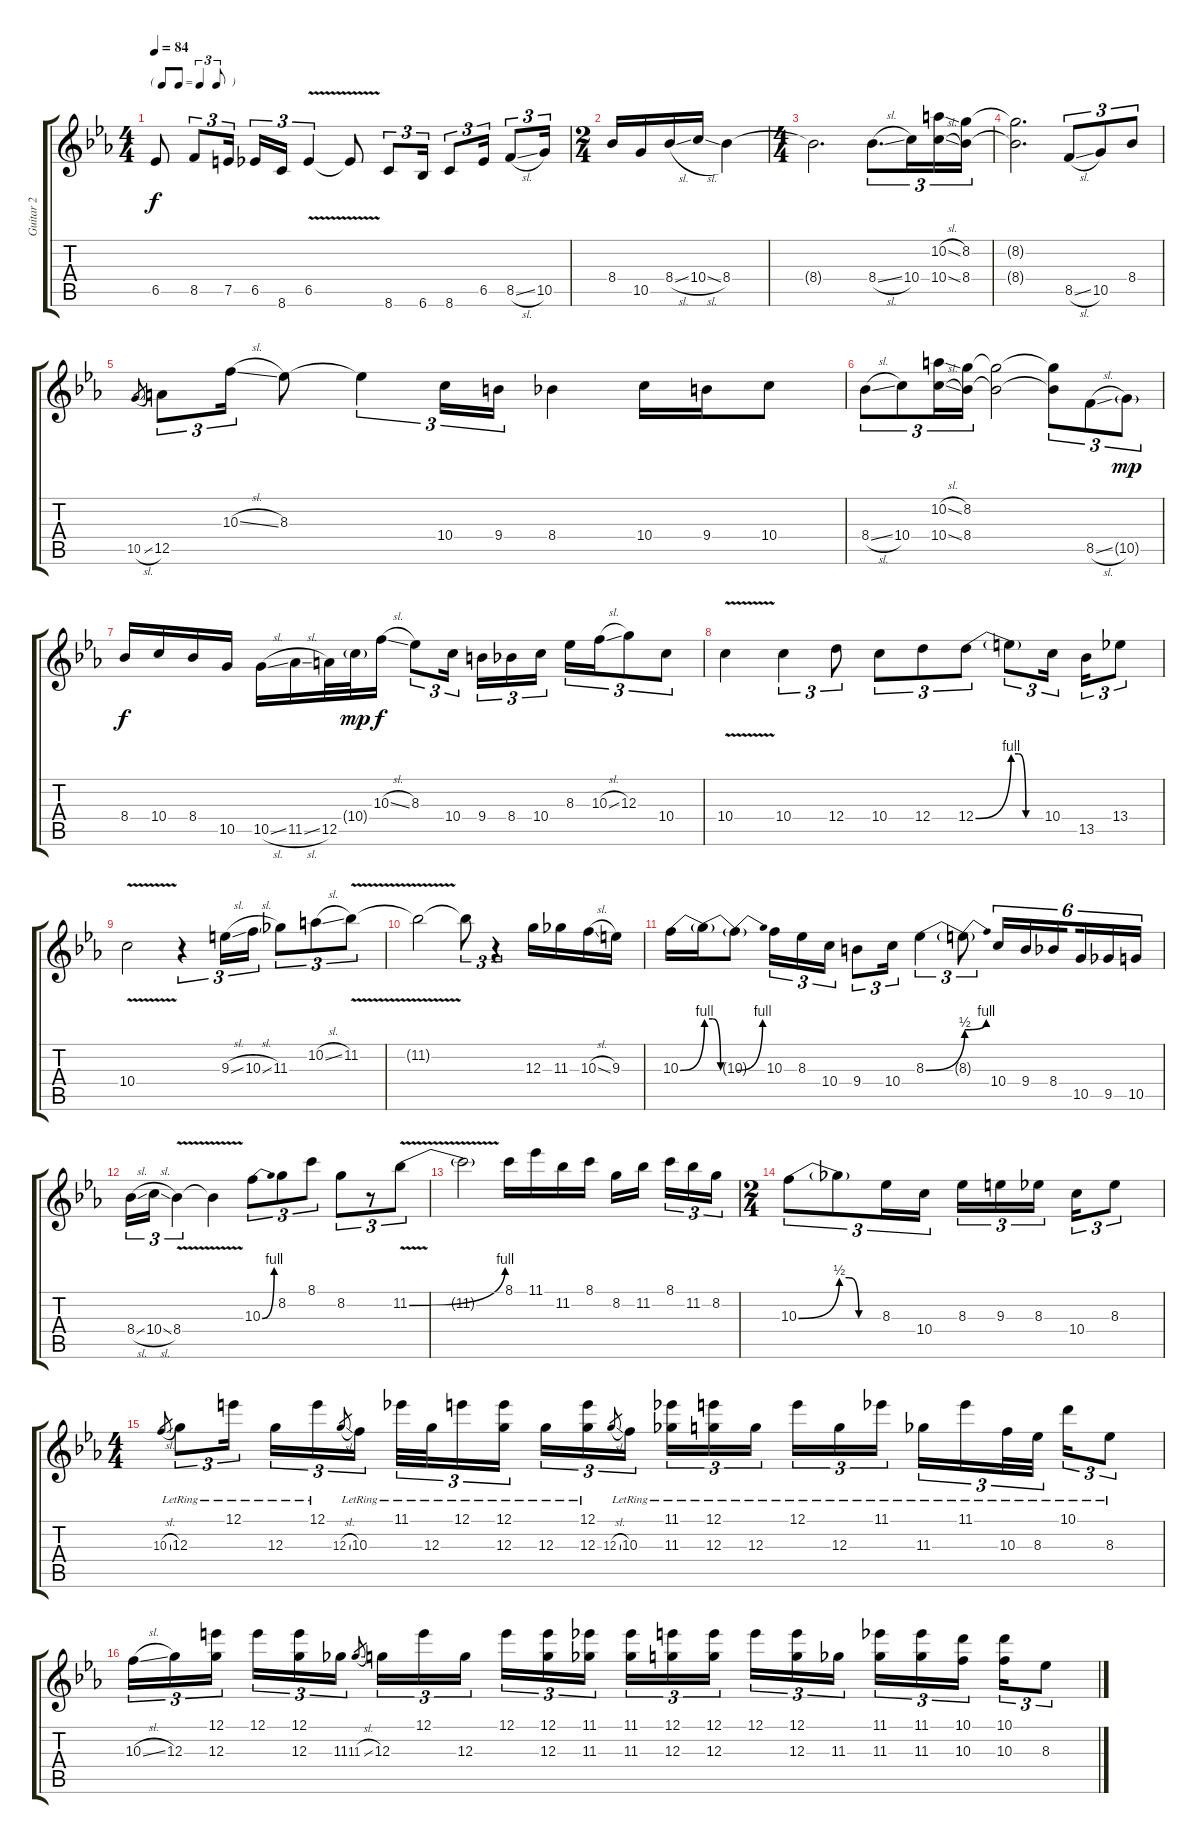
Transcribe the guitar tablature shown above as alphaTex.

\track ("Guitar 2" "Guitar 2") {instrument distortionguitar}
\staff {score tabs}
\tuning (E4 B3 G3 D3 A2 E2) {hide}
\ts (4 4)
\tf triplet8th
\tempo 84
\clef g2
\ks eb
6.5.8{dy f} 8.5.8{tu (3 2)} 7.5.16{tu (3 2)} 6.5.16{tu (3 2)} 8.6.16{tu (3 2)} 6.5{v}.4{tu (3 2)} 6.5{t}.8 8.6.8{tu (3 2)} 6.6.16{tu (3 2)} 8.6.8{tu (3 2)} 6.5.16{tu (3 2)} 8.5{sl}.8{tu (3 2)} 10.5.16{tu (3 2)} |
\ts (2 4)
8.4.16 10.5.16 8.4{sl}.16 10.4{sl}.16 8.4.4 |
\ts (4 4)
8.4{t}.2{d} 8.4{sl}.8{d tu (3 2)} 10.4.16{tu (3 2)} (10.2{sl} 10.4{sl}).16{tu (3 2)} (8.2 8.4).16{tu (3 2)} |
(8.2{t} 8.4{t}).2{d} 8.5{sl}.8{tu (3 2)} 10.5.8{tu (3 2)} 8.4.8{tu (3 2)} |
10.5{sl}.8{gr} 12.5.8{tu (3 2)} 10.3{sl}.16{tu (3 2)} 8.3.8 8.3{t}.4{tu (3 2)} 10.4.16{tu (3 2)} 9.4.16{tu (3 2)} 8.4.4 10.4.16 9.4.16 10.4.8 |
8.4{sl}.8{tu (3 2)} 10.4.8{tu (3 2)} (10.2{sl} 10.4{sl}).16{tu (3 2)} (8.2 8.4).16{tu (3 2)} (8.2{t} 8.4{t}).2 (8.2{t} 8.4{t}).8{tu (3 2)} 8.5{sl}.8{tu (3 2)} 10.5{g}.8{tu (3 2) dy mp} |
8.4.16{dy f} 10.4.16 8.4.16 10.5.16 10.5{sl}.16 11.5{sl}.16 12.5.32 10.4{g}.32{dy mp} 10.3{sl}.16{dy f} 8.3.8{tu (3 2)} 10.4.16{tu (3 2) beam splitsecondary} 9.4.16{tu (3 2)} 8.4.16{tu (3 2)} 10.4.16{tu (3 2)} 8.3.16{tu (3 2)} 10.3{sl}.16{tu (3 2)} 12.3.8{tu (3 2)} 10.4.8{tu (3 2)} |
10.4{v}.4 10.4.4{tu (3 2)} 12.4.8{tu (3 2)} 10.4.8{tu (3 2)} 12.4.8{tu (3 2)} 12.4{be (bend 0 0 60 4)}.8{tu (3 2)} 12.4{be (custom 0 4 15 4 30 0 60 0) t}.8{tu (3 2)} 10.4.16{tu (3 2) beam splitsecondary} 13.5.16{tu (3 2)} 13.4.8{tu (3 2)} |
10.4{v}.2 r.4{tu (3 2)} 9.3{sl}.16{tu (3 2)} 10.3{sl}.16{tu (3 2)} 11.3.8{tu (3 2)} 10.2{sl}.8{tu (3 2)} 11.2{v}.8{tu (3 2)} |
11.2{t}.2 11.2{t}.8{tu (3 2)} r.4{tu (3 2)} 12.3.16 11.3.16 10.3{sl}.16 9.3.16 |
10.3{be (bend 0 0 60 4)}.16 10.3{be (custom 0 4 15 4 30 0 60 0) t}.16 10.3{be (bend 0 0 60 4) t}.8 10.3.16{tu (3 2)} 8.3.16{tu (3 2)} 10.4.16{tu (3 2)} 9.4.8{tu (3 2)} 10.4.16{tu (3 2)} 8.3{be (bend 0 0 60 2)}.4{tu (3 2)} 8.3{be (bend 0 2 60 4) t}.8{tu (3 2)} 10.4.16{tu (6 4)} 9.4.16{tu (6 4)} 8.4.16{tu (6 4) beam splitsecondary} 10.5.16{tu (6 4)} 9.5.16{tu (6 4)} 10.5.16{tu (6 4)} |
8.4{sl}.16{tu (3 2)} 10.4{sl}.16{tu (3 2)} 8.4{v}.4{tu (3 2)} 8.4{t}.4 10.3{be (bend 0 0 60 4)}.8{tu (3 2)} 8.2.8{tu (3 2)} 8.1.8{tu (3 2)} 8.2.8{tu (3 2)} r.8{tu (3 2)} 11.2{be (bend 0 0 60 4) v}.8{tu (3 2)} |
11.2{t}.2 8.1.16 11.1.16 11.2.16 8.1.16 8.2.16 11.2.16{beam splitsecondary} 8.1.16{tu (3 2)} 11.2.16{tu (3 2)} 8.2.16{tu (3 2)} |
\ts (2 4)
10.3{be (bend 0 0 60 2)}.8{tu (3 2)} 10.3{be (custom 0 2 15 2 30 0 60 0) t}.8{tu (3 2)} 8.3.16{tu (3 2)} 10.4.16{tu (3 2)} 8.3.16{tu (3 2)} 9.3.16{tu (3 2)} 8.3.16{tu (3 2) beam splitsecondary} 10.4.16{tu (3 2)} 8.3.8{tu (3 2)} |
\ts (4 4)
10.3{sl}.8{gr} 12.3{lr}.8{tu (3 2)} 12.1{lr}.16{tu (3 2) beam splitsecondary} 12.3{lr}.16{tu (3 2)} 12.1{lr}.16{tu (3 2)} 12.3{sl}.8{gr} 10.3{lr}.16{tu (3 2)} 11.1{lr}.32{tu (3 2)} 12.3{lr}.32{tu (3 2)} 12.1{lr}.16{tu (3 2)} (12.1{lr} 12.3{lr}).16{tu (3 2) beam splitsecondary} 12.3{lr}.16{tu (3 2)} (12.1{lr} 12.3{lr}).16{tu (3 2)} 12.3{sl}.8{gr} 10.3{lr}.16{tu (3 2)} (11.1{lr} 11.3{lr}).16{tu (3 2)} (12.1{lr} 12.3{lr}).16{tu (3 2)} 12.3{lr}.16{tu (3 2) beam splitsecondary} 12.1{lr}.16{tu (3 2)} 12.3{lr}.16{tu (3 2)} 11.1{lr}.16{tu (3 2)} 11.3{lr}.16{tu (3 2)} 11.1{lr}.16{tu (3 2)} 10.3{lr}.32{tu (3 2)} 8.3{lr}.32{tu (3 2) beam splitsecondary} 10.1{lr}.16{tu (3 2)} 8.3{lr}.8{tu (3 2)} |
10.3{sl}.16{tu (3 2)} 12.3.16{tu (3 2)} (12.1 12.3).16{tu (3 2) beam splitsecondary} 12.1.16{tu (3 2)} (12.1 12.3).16{tu (3 2)} 11.3.16{tu (3 2)} 11.3{sl}.8{gr} 12.3.16{tu (3 2)} 12.1.16{tu (3 2)} 12.3.16{tu (3 2) beam splitsecondary} 12.1.16{tu (3 2)} (12.1 12.3).16{tu (3 2)} (11.1 11.3).16{tu (3 2)} (11.1 11.3).16{tu (3 2)} (12.1 12.3).16{tu (3 2)} (12.1 12.3).16{tu (3 2) beam splitsecondary} 12.1.16{tu (3 2)} (12.1 12.3).16{tu (3 2)} 11.3.16{tu (3 2)} (11.1 11.3).16{tu (3 2)} (11.1 11.3).16{tu (3 2)} (10.1 10.3).16{tu (3 2) beam splitsecondary} (10.1 10.3).16{tu (3 2)} 8.3.8{tu (3 2)}
